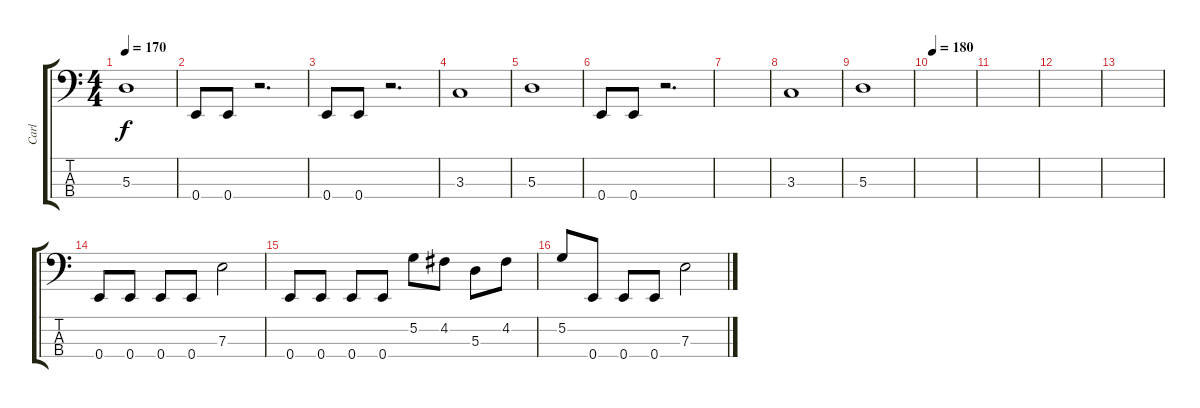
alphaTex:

\track ("Carl" "Carl") {instrument fretlessbass}
\staff {score tabs}
\tuning (G2 D2 A1 E1) {hide}
\ts (4 4)
\tempo 170
\clef f4
\ks c
5.3.1{dy f} |
0.4.8 0.4.8 r.2{d} |
0.4.8 0.4.8 r.2{d} |
3.3.1 |
5.3.1 |
0.4.8 0.4.8 r.2{d} |
|
3.3.1 |
5.3.1 |
\tempo 180
|
|
|
|
0.4.8 0.4.8 0.4.8 0.4.8 7.3.2 |
0.4.8 0.4.8 0.4.8 0.4.8 5.2.8 4.2.8 5.3.8 4.2.8 |
5.2.8 0.4.8 0.4.8 0.4.8 7.3.2
